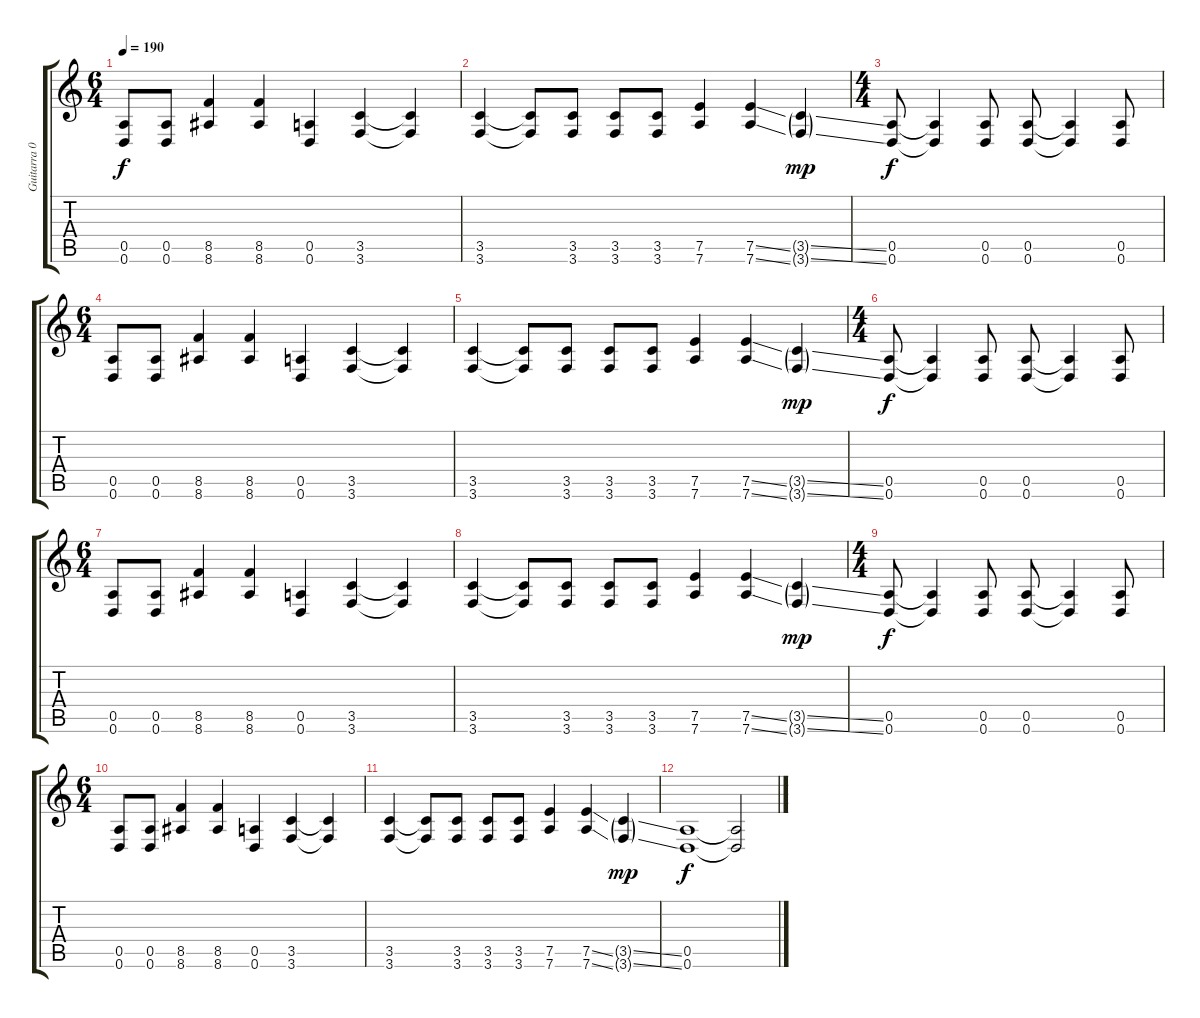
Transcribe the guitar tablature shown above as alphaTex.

\track ("Guitarra 02" "Guitarra 0") {instrument overdrivenguitar}
\staff {score tabs}
\tuning (E4 B3 G3 D3 A2 D2) {hide}
\ts (6 4)
\tempo 190
\clef g2
\ks c
(0.5 0.6).8{dy f} (0.5 0.6).8 (8.5 8.6).4 (8.5 8.6).4 (0.5 0.6).4 (3.5 3.6).4 (3.5{t} 3.6{t}).4 |
(3.5 3.6).4 (3.5{t} 3.6{t}).8 (3.5 3.6).8 (3.5 3.6).8 (3.5 3.6).8 (7.5 7.6).4 (7.5{ss} 7.6{ss}).4 (3.5{ss g} 3.6{ss g}).4{dy mp} |
\ts (4 4)
(0.5 0.6).8{dy f} (0.5{t} 0.6{t}).4 (0.5 0.6).8 (0.5 0.6).8 (0.5{t} 0.6{t}).4 (0.5 0.6).8 |
\ts (6 4)
(0.5 0.6).8 (0.5 0.6).8 (8.5 8.6).4 (8.5 8.6).4 (0.5 0.6).4 (3.5 3.6).4 (3.5{t} 3.6{t}).4 |
(3.5 3.6).4 (3.5{t} 3.6{t}).8 (3.5 3.6).8 (3.5 3.6).8 (3.5 3.6).8 (7.5 7.6).4 (7.5{ss} 7.6{ss}).4 (3.5{ss g} 3.6{ss g}).4{dy mp} |
\ts (4 4)
(0.5 0.6).8{dy f} (0.5{t} 0.6{t}).4 (0.5 0.6).8 (0.5 0.6).8 (0.5{t} 0.6{t}).4 (0.5 0.6).8 |
\ts (6 4)
(0.5 0.6).8 (0.5 0.6).8 (8.5 8.6).4 (8.5 8.6).4 (0.5 0.6).4 (3.5 3.6).4 (3.5{t} 3.6{t}).4 |
(3.5 3.6).4 (3.5{t} 3.6{t}).8 (3.5 3.6).8 (3.5 3.6).8 (3.5 3.6).8 (7.5 7.6).4 (7.5{ss} 7.6{ss}).4 (3.5{ss g} 3.6{ss g}).4{dy mp} |
\ts (4 4)
(0.5 0.6).8{dy f} (0.5{t} 0.6{t}).4 (0.5 0.6).8 (0.5 0.6).8 (0.5{t} 0.6{t}).4 (0.5 0.6).8 |
\ts (6 4)
(0.5 0.6).8 (0.5 0.6).8 (8.5 8.6).4 (8.5 8.6).4 (0.5 0.6).4 (3.5 3.6).4 (3.5{t} 3.6{t}).4 |
(3.5 3.6).4 (3.5{t} 3.6{t}).8 (3.5 3.6).8 (3.5 3.6).8 (3.5 3.6).8 (7.5 7.6).4 (7.5{ss} 7.6{ss}).4 (3.5{ss g} 3.6{ss g}).4{dy mp} |
(0.5 0.6).1{dy f} (0.5{t} 0.6{t}).2
